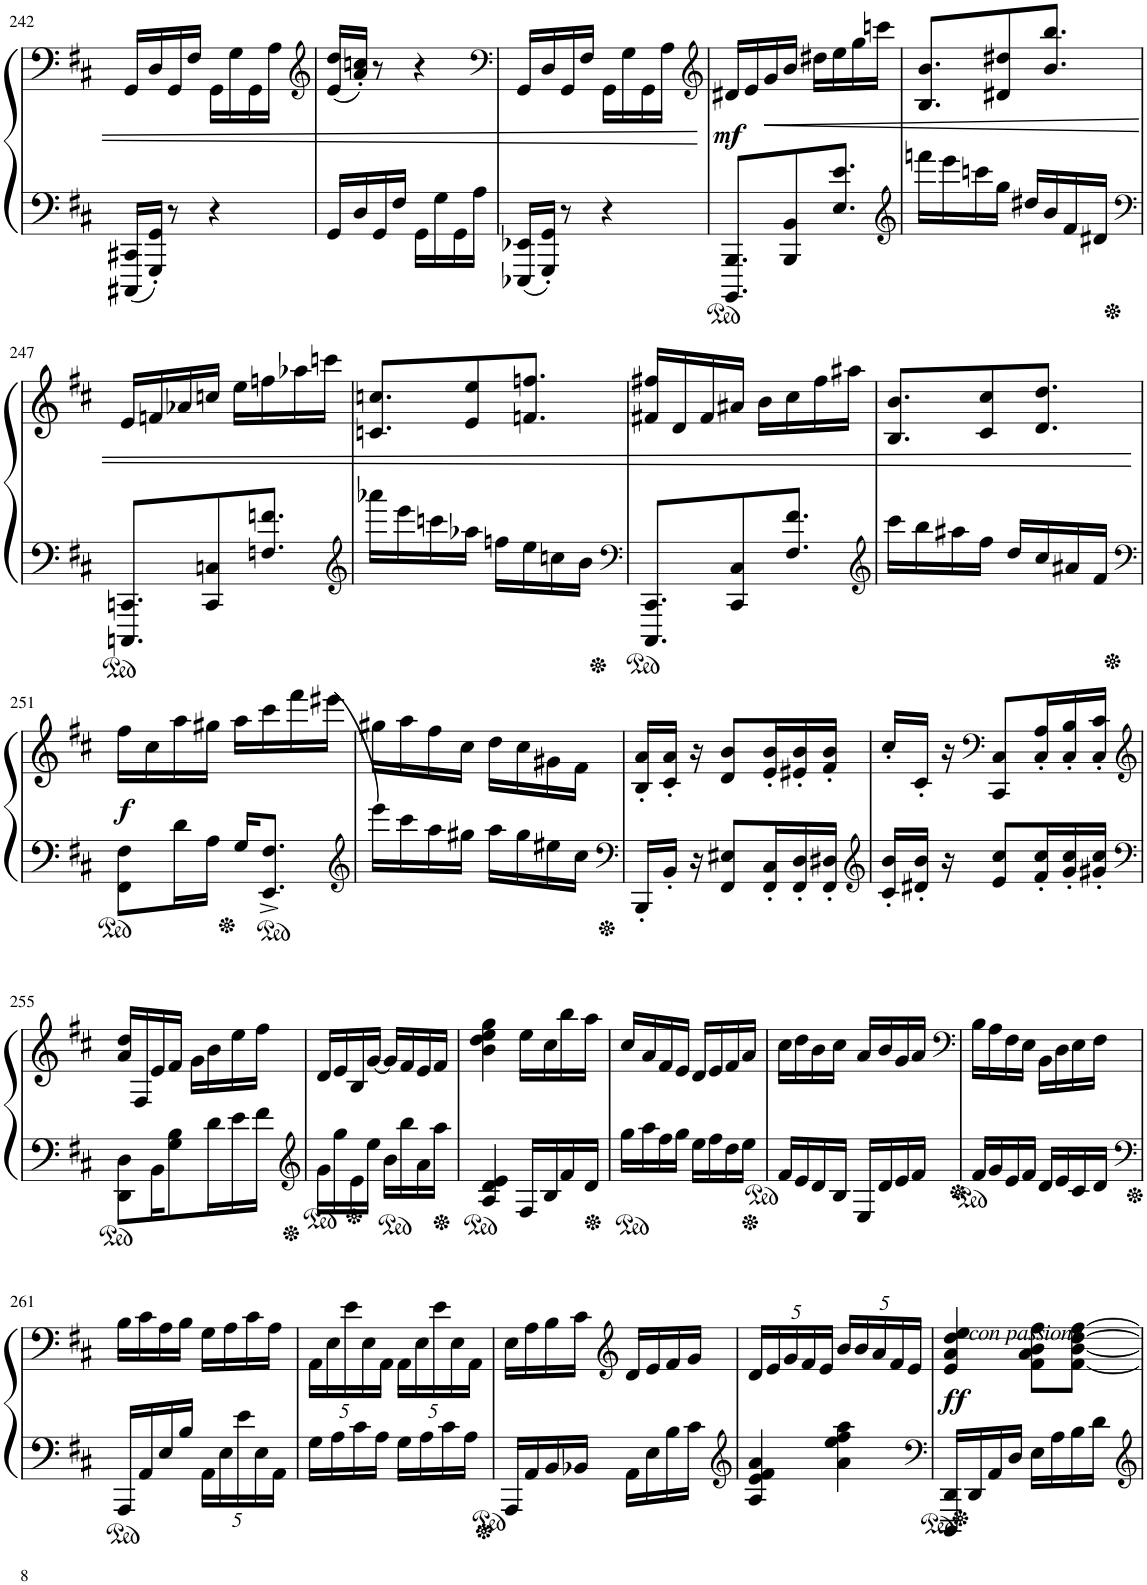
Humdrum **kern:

**kern	**kern	**dynam
*part1	*part1	*part1
*staff2	*staff1	*staff1/2
*I"Piano	*	*
*I'Pno.	*	*
!!LO:PB:g=z
*clefF4	*clefF4	*
*k[f#c#]	*k[f#c#]	*
*M2/4	*M2/4	*
=242	=242	=242
16CCC#X/ 16CC#X/LL	16GG/LL	.
16GGG/' 16GG/'JJ	16D/	.
8r	16GG/	.
.	16F#/JJ	.
4r	16GG\LL	.
.	16G\	.
.	16GG\	.
.	16A\JJ	.
=243	=243	=243
*	*clefG2	*
16GG/LL	(16e/ 16dd/LL	.
16D/	16a/' 16ccn/'JJ)	.
16GG/	8r	.
16F#/JJ	.	.
16GG\LL	4r	.
16G\	.	.
16GG\	.	.
16A\JJ	.	.
=244	=244	=244
*	*clefF4	*
16EEE-X/ 16EE-X/LL	16GG/LL	.
16GGG/' 16GG/'JJ	16D/	.
8r	16GG/	.
.	16F#/JJ	.
4r	16GG\LL	.
.	16G\	.
.	16GG\	.
.	16A\JJ	.
=245	=245	=245
*	*clefG2	*
!	!	!LO:DY:b
8.BBBB/ 8.BBB/L	16d#X/LL	mf
.	16e/	.
!	!	!LO:HP:b
.	16g/	<
8BBB/ 8BB/	16b/JJ	.
.	16dd#X\LL	.
8.E/ 8.e/J	16ee\	.
.	16gg\	.
.	16cccn\JJ	.
=246	=246	=246
*clefG2	*	*
16fffn\LL	8.B/ 8.b/L	.
16eee\	.	.
16cccn\	.	.
16gg\JJ	8d#X/ 8dd#X/	.
16dd#X/LL	.	.
16b/	8.b/ 8.bb/J	.
16f#/	.	.
16d#X/JJ	.	.
!!LO:LB:g=z
=247	=247	=247
*clefF4	*	*
8.CCCn/ 8.CCn/L	16e/LL	.
.	16fn/	.
.	16a-X/	.
8CC/ 8Cn/	16ccn/JJ	.
.	16ee\LL	.
8.Fn/ 8.fn/J	16ffn\	.
.	16aa-X\	.
.	16cccn\JJ	.
=248	=248	=248
*clefG2	*	*
16aaa-X\LL	8.cn/ 8.ccn/L	.
16eee\	.	.
16cccn\	.	.
16aa-X\JJ	8e/ 8ee/	.
16ffn\LL	.	.
16ee\	8.fn/ 8.ffn/J	.
16ccn\	.	.
16b\JJ	.	.
=249	=249	=249
*clefF4	*	*
8.CCC#/ 8.CC#/L	16f#X/ 16ff#X/LL	.
.	16d/	.
.	16f#/	.
8CC#/ 8C#/	16a#X/JJ	.
.	16b\LL	.
8.F#/ 8.f#/J	16cc#\	.
.	16ff#\	.
.	16aa#X\JJ	.
=250	=250	=250
*clefG2	*	*
16ccc#\LL	8.B/ 8.b/L	.
16bb\	.	.
16aa#X\	.	.
16ff#\JJ	8c#/ 8cc#/	.
16dd/LL	.	.
16cc#/	8.d/ 8.dd/J	.
16a#X/	.	.
16f#/JJ	.	.
.	.	[
!!LO:LB:g=z
=251	=251	=251
*clefF4	*	*
!	!	!LO:DY:b
8FF#\ 8F#\L	16ff#\LL	f
.	16cc#\	.
16d\L	16aa\	.
16A\JJ	16gg#X\JJ	.
16G/KL	16aa\LL	.
*ped	*	*
8.EE/^ 8.F#/^J	16ccc#\	.
.	16fff#\	.
.	[16eee#X\JJ	.
=252	=252	=252
*clefG2	*	*
16eee#\LL]	16gg#X\LL	.
16ccc#\	16aa\	.
16aa\	16ff#\	.
16gg#X\JJ	16cc#\JJ	.
16aa\LL	16dd\LL	.
16gg#\	16cc#\	.
16ee#X\	16g#X\	.
16cc#\JJ	16f#\JJ	.
=253	=253	=253
*clefF4	*	*
*	*Xped	*
16BBB'/LL	16B/' 16a/'LL	.
16BB'/JJ	16c#/' 16a/'JJ	.
16r	16r	.
8FF#/ 8E#X/L	8d/ 8b/L	.
16FF#/' 16C#/'L	16e/' 16b/'L	.
16FF#/' 16D/'	16e#X/' 16b/'	.
16FF#/' 16D#X/'JJ	16f#/' 16b/'JJ	.
=254	=254	=254
*clefG2	*	*
16c#/' 16b/'LL	16cc#'/LL	.
16d#X/' 16b/'JJ	16c#'/JJ	.
16r	16r	.
*	*clefF4	*
8e/ 8cc#/L	8CC#/ 8C#/L	.
16f#/' 16cc#/'L	16C#/' 16A/'L	.
16g/' 16cc#/'	16C#/' 16B/'	.
16g#X/' 16cc#/'JJ	16C#/' 16c#/'JJ	.
!!LO:LB:g=z
=255	=255	=255
*clefF4	*clefG2	*
8DD\ 8D\L	16a/ 16dd/LL	.
.	16F#/	.
16BB\K	16e/	.
8G\ 8B\	16f#/JJ	.
.	16g\LL	.
16d\L	16b\	.
16e\	16ee\	.
16f#\JJ	16ff#\JJ	.
=256	=256	=256
*clefG2	*	*
16g\LL	16d/LL	.
16gg\	16e/	.
16e\	16B/	.
16ee\JJ	[16g/JJ	.
16b\LL	16g/LL]	.
16bb\	16f#/	.
16a\	16e/	.
16aa\JJ	16f#/JJ	.
=257	=257	=257
4A/ 4d/ 4e/	4b\ 4dd\ 4ee\ 4gg\	.
16F#/LL	16ee\LL	.
16B/	16cc#\	.
16f#/	16bb\	.
16d/JJ	16aa\JJ	.
=258	=258	=258
16gg\LL	16cc#/LL	.
16aa\	16a/	.
16ff#\	16f#/	.
16gg\JJ	16e/JJ	.
16ee\LL	16d/LL	.
16ff#\	16e/	.
16dd\	16f#/	.
16ee\JJ	16a/JJ	.
=259	=259	=259
16f#/LL	16cc#\LL	.
16e/	16dd\	.
16d/	16b\	.
16B/JJ	16cc#\JJ	.
16E/LL	16a/LL	.
16d/	16b/	.
16e/	16g/	.
16f#/JJ	16a/JJ	.
=260	=260	=260
*	*clefF4	*
16f#/LL	16B\LL	.
16g/	16A\	.
16e/	16F#\	.
16f#/JJ	16E\JJ	.
16d/LL	16BB\LL	.
16e/	16D\	.
16c#/	16E\	.
16d/JJ	16F#\JJ	.
!!LO:LB:g=z
=261	=261	=261
*clefF4	*	*
16AAA/LL	16B\LL	.
16AA/	16c#\	.
16E/	16A\	.
16B/JJ	16B\JJ	.
*Xbrackettup	*	*
20AA\LL	16G\LL	.
20E\	.	.
.	16A\	.
20e\	.	.
.	16c#\	.
20E\	.	.
.	16A\JJ	.
20AA\JJ	.	.
=262	=262	=262
*	*Xbrackettup	*
16G\LL	20AA\LL	.
.	20E\	.
16A\	.	.
.	20e\	.
16c#\	.	.
.	20E\	.
16A\JJ	.	.
.	20AA\JJ	.
16G\LL	20AA\LL	.
.	20E\	.
16A\	.	.
.	20e\	.
16c#\	.	.
.	20E\	.
16A\JJ	.	.
.	20AA\JJ	.
=263	=263	=263
16AAA/LL	16E\LL	.
16AA/	16A\	.
16BB/	16B\	.
16BB-X/JJ	16c#\JJ	.
*	*clefG2	*
16AA\LL	16d/LL	.
16E\	16e/	.
16B\	16f#/	.
16c#\JJ	16g/JJ	.
=264	=264	=264
*clefG2	*	*
4A/ 4e/ 4f#/ 4a/	20d/LL	.
.	20e/	.
.	20g/	.
.	20f#/	.
.	20e/JJ	.
4a\ 4ee\ 4ff#\ 4aa\	20b/LL	.
.	20b/	.
.	20a/	.
.	20f#/	.
.	20e/JJ	.
=265	=265	=265
*clefF4	*	*
!	!LO:TX:b:i:t=con passione	!
!	!	!LO:DY:b
16DDD/ 16DD/LL	4e/ 4a/ 4dd/ 4ee/	ff
16DD/	.	.
16AA/	.	.
16D/JJ	.	.
16E\LL	8f#\ 8a\ 8b\ 8ff#\L	.
16A\	.	.
16B\	[8f#\ [8b\ [8dd\ [8ff#\J	.
16d\JJ	.	.
=	=	=
*-	*-	*-
